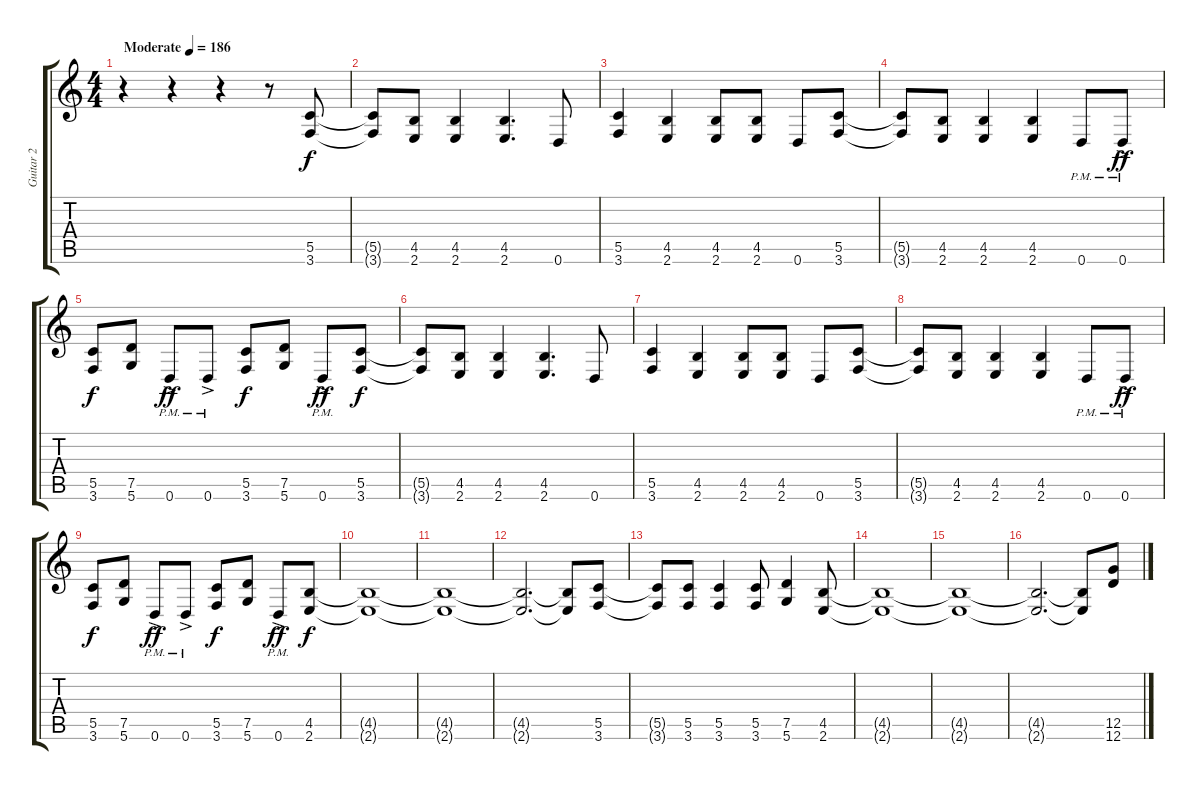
\track ("Guitar 2" "Guitar 2") {instrument distortionguitar}
\staff {score tabs}
\tuning (D4 A3 F3 C3 G2 D2) {hide}
\ts (4 4)
\tempo (186 "Moderate")
\clef g2
\ks c
r.4{dy f instrument distortionguitar} r.4 r.4 r.8 (5.5 3.6).8 |
(5.5{t} 3.6{t}).8 (4.5 2.6).8 (4.5 2.6).4 (4.5 2.6).4{d} 0.6.8 |
(5.5 3.6).4 (4.5 2.6).4 (4.5 2.6).8 (4.5 2.6).8 0.6.8 (5.5 3.6).8 |
(5.5{t} 3.6{t}).8 (4.5 2.6).8 (4.5 2.6).4 (4.5 2.6).4 0.6{pm}.8 0.6{ac pm}.8{dy ff} |
(5.5 3.6).8{dy f} (7.5 5.6).8 0.6{ac pm}.8{dy ff} 0.6{ac pm}.8 (5.5 3.6).8{dy f} (7.5 5.6).8 0.6{ac pm}.8{dy ff} (5.5 3.6).8{dy f} |
(5.5{t} 3.6{t}).8 (4.5 2.6).8 (4.5 2.6).4 (4.5 2.6).4{d} 0.6.8 |
(5.5 3.6).4 (4.5 2.6).4 (4.5 2.6).8 (4.5 2.6).8 0.6.8 (5.5 3.6).8 |
(5.5{t} 3.6{t}).8 (4.5 2.6).8 (4.5 2.6).4 (4.5 2.6).4 0.6{pm}.8 0.6{ac pm}.8{dy ff} |
(5.5 3.6).8{dy f} (7.5 5.6).8 0.6{ac pm}.8{dy ff} 0.6{ac pm}.8 (5.5 3.6).8{dy f} (7.5 5.6).8 0.6{ac pm}.8{dy ff} (4.5 2.6).8{dy f} |
(4.5{t} 2.6{t}).1 |
(4.5{t} 2.6{t}).1 |
(4.5{t} 2.6{t}).2{d} (4.5{t} 2.6{t}).8 (5.5 3.6).8 |
(5.5{t} 3.6{t}).8 (5.5 3.6).8 (5.5 3.6).4 (5.5 3.6).8 (7.5 5.6).4 (4.5 2.6).8 |
(4.5{t} 2.6{t}).1 |
(4.5{t} 2.6{t}).1 |
(4.5{t} 2.6{t}).2{d} (4.5{t} 2.6{t}).8 (12.5{sl} 12.6{sl}).8
